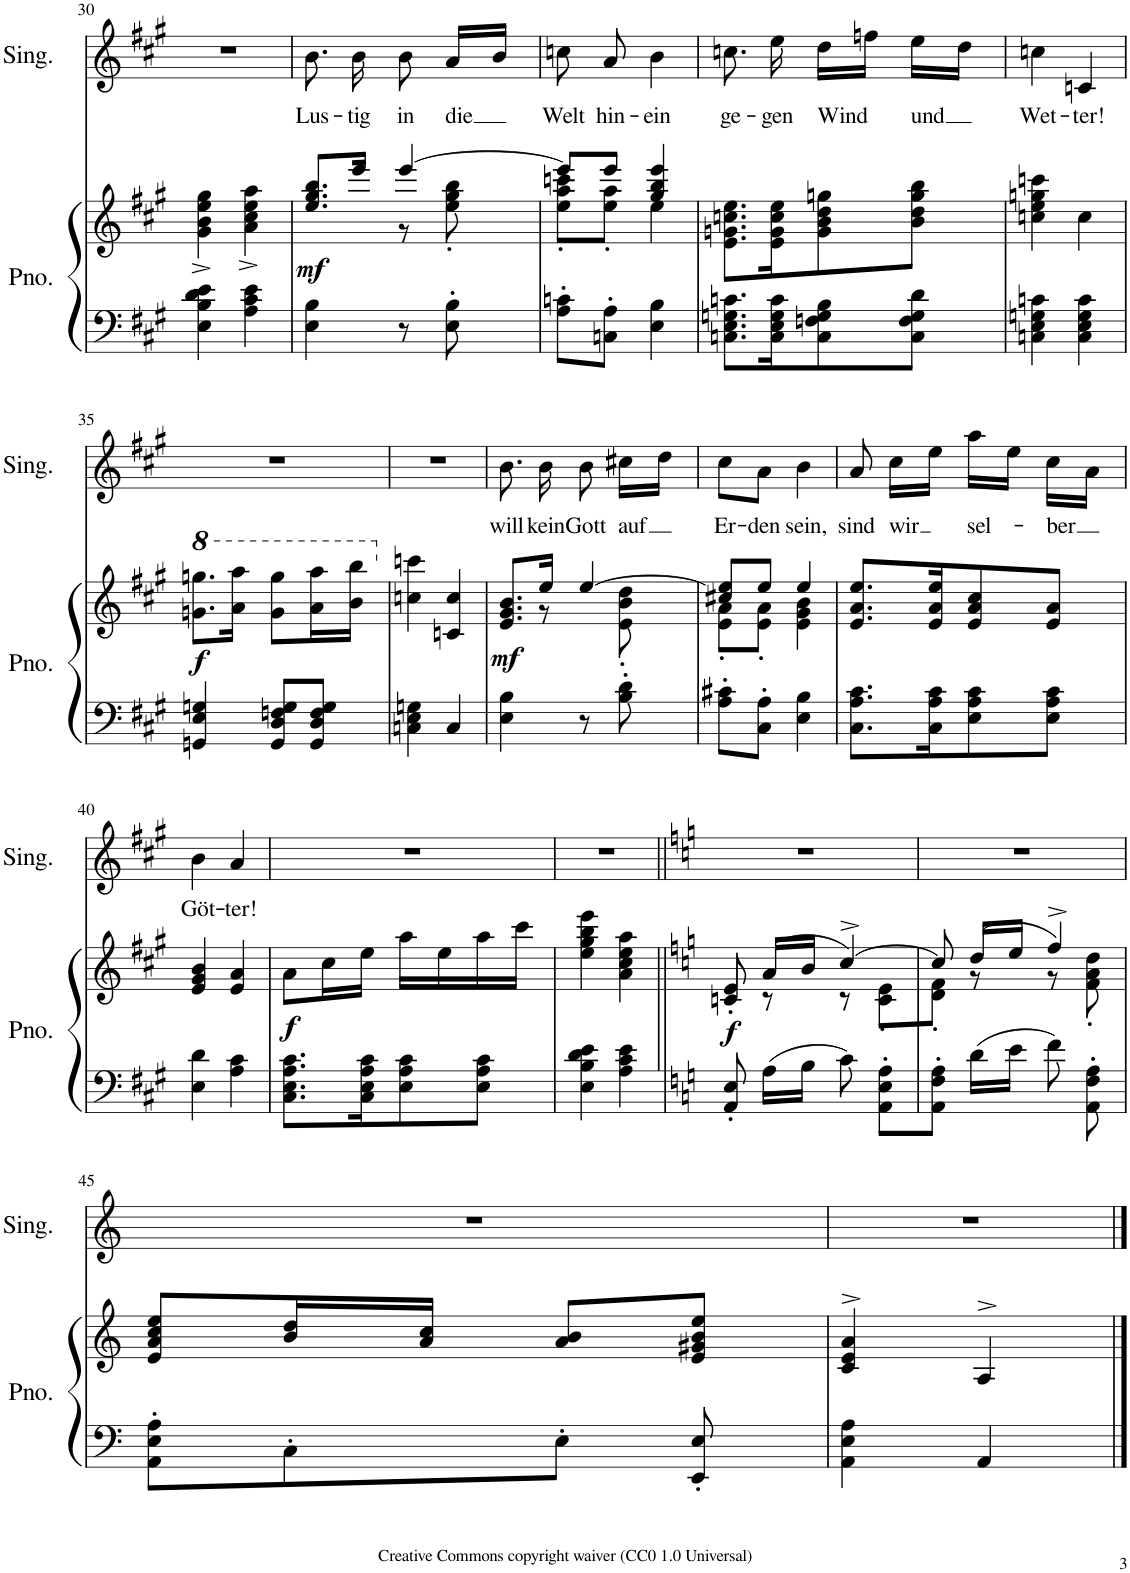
**kern	**kern	**dynam	**kern	**text
*part2	*part2	*part2	*part1	*part1
*staff3	*staff2	*staff2/3	*staff1	*staff1
*I"Pianoforte	*	*	*I"Singstimme	*
*I'Pno.	*	*	*I'Sing.	*
!!LO:PB:g=z
*clefF4	*clefG2	*	*clefG2	*
*k[f#c#g#]	*k[f#c#g#]	*	*k[f#c#g#]	*
*M2/4	*M2/4	*	*M2/4	*
=30	=30	=30	=30	=30
4E\ 4B\ 4d\ 4e\	4g#\^< 4b\^< 4ee\^< 4gg#\^<	.	2r	.
4A\ 4c#\ 4e\	4a\^< 4cc#\^< 4ee\^< 4aa\^<	.	.	.
=31	=31	=31	=31	=31
*	*^	*	*	*
!	!	!	!LO:DY:b	!	!LO:LY:b
4E\ 4B\	8.ee/ 8.gg#/ 8.bb/L	4ryy	mf	8.b\	Lus-
!	!	!	!	!	!LO:LY:b
.	16eee/Jk	.	.	16b\	-tig
!	!	!	!	!	!LO:LY:b
8r	[4eee/	8r	.	8b\	in
!	!	!	!	!	!LO:LY:b
8E\' 8B\'	.	8ee\' 8gg#\' 8bb\'	.	16a/LL	die
.	.	.	.	16b/JJ	.
=32	=32	=32	=32	=32	=32
!	!	!	!	!	!LO:LY:b
8A\' 8cn\'L	8eee/L]	8ee\' 8aa\' 8cccn\'L	.	8ccn\	Welt
!	!	!	!	!	!LO:LY:b
8Cn\' 8A\'J	8eee/J	8ee\' 8aa\'J	.	8a/	hin-
!	!	!	!	!	!LO:LY:b
4E\ 4B\	4gg#/ 4bb/ 4eee/	4ee\	.	4b\	-ein
=33	=33	=33	=33	=33	=33
!	!	!	!	!	!LO:LY:b
*	*v	*v	*	*	*
8.Cn\ 8.E\ 8.Gn\ 8.cn\L	8.e\ 8.gn\ 8.ccn\ 8.ee\L	.	8.ccn\	ge-
!	!	!	!	!LO:LY:b
16C\ 16E\ 16G\ 16c\K	16e\ 16g\ 16cc\ 16ee\K	.	16ee\	-gen
!	!	!	!	!LO:LY:b
8C\ 8Fn\ 8G\ 8B\	8g\ 8b\ 8dd\ 8ggn\	.	16dd\LL	Wind
.	.	.	16ffn\JJ	.
!	!	!	!	!LO:LY:b
8C\ 8F\ 8G\ 8d\J	8b\ 8dd\ 8gg\ 8bb\J	.	16ee\LL	und
.	.	.	16dd\JJ	.
=34	=34	=34	=34	=34
!	!	!	!	!LO:LY:b
4Cn\ 4E\ 4Gn\ 4cn\	4ccn\ 4ee\ 4ggn\ 4cccn\	.	4ccn\	Wet-
!	!	!	!	!LO:LY:b
4C\ 4E\ 4G\ 4c\	4cc\	.	4cn/	-ter!
!!LO:LB:g=z
=35	=35	=35	=35	=35
*	*8va	*	*	*
!	!	!LO:DY:b	!	!
4GGn/ 4E/ 4Gn/	8.ggn\ 8.gggn\L	f	2r	.
.	16aa\ 16aaa\Jk	.	.	.
8GG/ 8D/ 8Fn/ 8G/L	8gg\ 8ggg\L	.	.	.
8GG/ 8D/ 8F/ 8G/J	16aa\ 16aaa\L	.	.	.
.	16bb\ 16bbb\JJ	.	.	.
=36	=36	=36	=36	=36
*	*X8va	*	*	*
4Cn\ 4E\ 4Gn\	4ccn\ 4cccn\	.	2r	.
4C/	4cn/ 4cc/	.	.	.
=37	=37	=37	=37	=37
*	*^	*	*	*
!	!	!	!LO:DY:b	!	!LO:LY:b
4E\ 4B\	8.e/ 8.g#/ 8.b/L	8.ryy	mf	8.b\	will
!	!	!	!	!	!LO:LY:b
.	16ee/Jk	8r	.	16b\	kein
!	!	!	!	!	!LO:LY:b
8r	[4ee/	.	.	8b\	Gott
.	.	16ryy	.	.	.
!	!	!	!	!	!LO:LY:b
8B\' 8d\'	.	8e\' 8b\' 8dd\'	.	16cc#X\LL	auf
.	.	.	.	16dd\JJ	.
=38	=38	=38	=38	=38	=38
!	!	!	!	!	!LO:LY:b
8A\' 8c#X\'L	8cc#X/ 8ee/]L	8e\' 8a\'L	.	8cc#\L	Er-
!	!	!	!	!	!LO:LY:b
8C#\' 8A\'J	8ee/J	8e\' 8a\'J	.	8a\J	-den
!	!	!	!	!	!LO:LY:b
4E\ 4B\	4ee/	4e\ 4g#\ 4b\	.	4b\	sein,
=39	=39	=39	=39	=39	=39
!	!	!	!	!	!LO:LY:b
*	*v	*v	*	*	*
8.C#\ 8.A\ 8.c#\L	8.e/ 8.a/ 8.ee/L	.	8a/	sind
!	!	!	!	!LO:LY:b
.	.	.	16cc#\LL	wir
16C#\ 16A\ 16c#\K	16e/ 16a/ 16ee/K	.	16ee\JJ	.
!	!	!	!	!LO:LY:b
8E\ 8A\ 8c#\	8e/ 8a/ 8cc#/	.	16aa\LL	sel-
.	.	.	16ee\JJ	.
!	!	!	!	!LO:LY:b
8E\ 8A\ 8c#\J	8e/ 8a/J	.	16cc#\LL	-ber
.	.	.	16a\JJ	.
!!LO:LB:g=z
=40	=40	=40	=40	=40
!	!	!	!	!LO:LY:b
4E\ 4d\	4e/ 4g#/ 4b/	.	4b\	Göt-
!	!	!	!	!LO:LY:b
4A\ 4c#\	4e/ 4a/	.	4a/	-ter!
=41	=41	=41	=41	=41
!	!	!LO:DY:b	!	!
8.C#\ 8.E\ 8.A\ 8.c#\L	8a\L	f	2r	.
.	16cc#\L	.	.	.
16C#\ 16E\ 16A\ 16c#\K	16ee\JJ	.	.	.
8E\ 8A\ 8c#\	16aa\LL	.	.	.
.	16ee\	.	.	.
8E\ 8A\ 8c#\J	16aa\	.	.	.
.	16ccc#\JJ	.	.	.
=42	=42	=42	=42	=42
4E\ 4B\ 4d\ 4e\	4ee\ 4gg#\ 4bb\ 4eee\	.	2r	.
4A\ 4c#\ 4e\	4a\ 4cc#\ 4ee\ 4aa\	.	.	.
=43||	=43||	=43||	=43||	=43||
*k[]	*k[]	*	*k[]	*
*	*^	*	*	*
!	!	!	!LO:DY:b	!	!
8AA/' 8E/'	8e/	8cn'</	f	2r	.
16A\LL	(16a/LL	8r	.	.	.
16B\JJ	16b/JJ	.	.	.	.
8c\	[4cc^/)	8r	.	.	.
8AA\' 8E\' 8A\'L	.	8c\' 8e\'L	.	.	.
=44	=44	=44	=44	=44	=44
8AA\' 8F\' 8A\'J	8cc/]	8d\' 8f\'J	.	2r	.
16d\LL	(16dd/LL	8r	.	.	.
16e\JJ	16ee/JJ	.	.	.	.
8f\	4ff^/)	8r	.	.	.
8AA\' 8F\' 8A\'	.	8f\' 8a\' 8dd\'	.	.	.
*	*v	*v	*	*	*
!!LO:LB:g=z
=45	=45	=45	=45	=45
8AA\' 8E\' 8A\'L	8e/ 8a/ 8cc/ 8ee/L	.	2r	.
8C'\	16b/ 16dd/L	.	.	.
.	16a/ 16cc/JJ	.	.	.
8E'\J	8a/ 8b/L	.	.	.
8EE/' 8E/'	8e/ 8g#X/ 8b/ 8ee/J	.	.	.
=46	=46	=46	=46	=46
4AA\ 4E\ 4A\	4c/^> 4e/^> 4a/^>	.	2r	.
4AA/	4A^>/	.	.	.
==	==	==	==	==
*-	*-	*-	*-	*-
